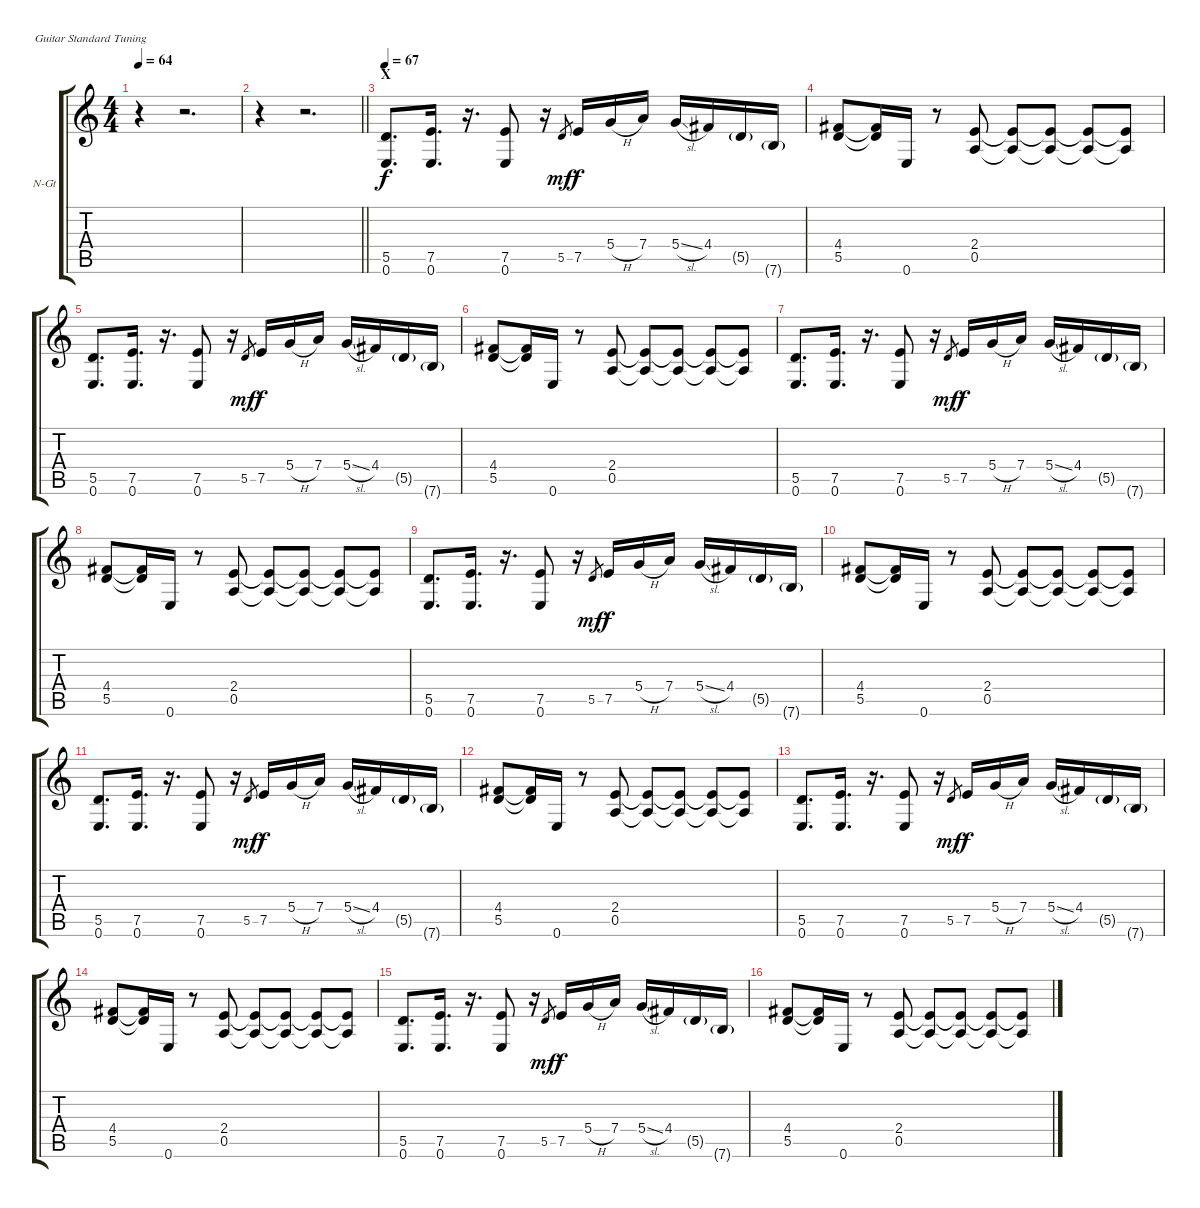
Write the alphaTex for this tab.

\bracketExtendMode groupsimilarinstruments
\firstSystemTrackNameOrientation horizontal
\otherSystemsTrackNameOrientation horizontal
\track ("Mikael Akerfeldt" "N-Gt") {instrument acousticguitarnylon}
\staff {score tabs}
\tuning (E4 B3 G3 D3 A2 E2)
\ts (4 4)
\tempo 64
\clef g2
\ks c
r.4{dy f} r.2{d} |
\barLineRight lightlight
r.4 r.2{d} |
\section ("" "X")
\tempo 67
(5.5 0.6).8{d} (7.5 0.6).16{d} r.16{d} (7.5 0.6).8 r.16 5.5.8{gr dy mf} 7.5.16{dy f} 5.4{h}.16 7.4.16 5.4{sl}.16 4.4.16 5.5{g}.16 7.6{g}.16 |
(4.4 5.5).8 (4.4{t} 5.5{t}).16 0.6.16 r.8 (2.4 0.5).8 (2.4{t} 0.5{t}).8 (2.4{t} 0.5{t}).8 (2.4{t} 0.5{t}).8 (2.4{t} 0.5{t}).8 |
(5.5 0.6).8{d} (7.5 0.6).16{d} r.16{d} (7.5 0.6).8 r.16 5.5.8{gr dy mf} 7.5.16{dy f} 5.4{h}.16 7.4.16 5.4{sl}.16 4.4.16 5.5{g}.16 7.6{g}.16 |
(4.4 5.5).8 (4.4{t} 5.5{t}).16 0.6.16 r.8 (2.4 0.5).8 (2.4{t} 0.5{t}).8 (2.4{t} 0.5{t}).8 (2.4{t} 0.5{t}).8 (2.4{t} 0.5{t}).8 |
(5.5 0.6).8{d} (7.5 0.6).16{d} r.16{d} (7.5 0.6).8 r.16 5.5.8{gr dy mf} 7.5.16{dy f} 5.4{h}.16 7.4.16 5.4{sl}.16 4.4.16 5.5{g}.16 7.6{g}.16 |
(4.4 5.5).8 (4.4{t} 5.5{t}).16 0.6.16 r.8 (2.4 0.5).8 (2.4{t} 0.5{t}).8 (2.4{t} 0.5{t}).8 (2.4{t} 0.5{t}).8 (2.4{t} 0.5{t}).8 |
(5.5 0.6).8{d} (7.5 0.6).16{d} r.16{d} (7.5 0.6).8 r.16 5.5.8{gr dy mf} 7.5.16{dy f} 5.4{h}.16 7.4.16 5.4{sl}.16 4.4.16 5.5{g}.16 7.6{g}.16 |
(4.4 5.5).8 (4.4{t} 5.5{t}).16 0.6.16 r.8 (2.4 0.5).8 (2.4{t} 0.5{t}).8 (2.4{t} 0.5{t}).8 (2.4{t} 0.5{t}).8 (2.4{t} 0.5{t}).8 |
(5.5 0.6).8{d} (7.5 0.6).16{d} r.16{d} (7.5 0.6).8 r.16 5.5.8{gr dy mf} 7.5.16{dy f} 5.4{h}.16 7.4.16 5.4{sl}.16 4.4.16 5.5{g}.16 7.6{g}.16 |
(4.4 5.5).8 (4.4{t} 5.5{t}).16 0.6.16 r.8 (2.4 0.5).8 (2.4{t} 0.5{t}).8 (2.4{t} 0.5{t}).8 (2.4{t} 0.5{t}).8 (2.4{t} 0.5{t}).8 |
(5.5 0.6).8{d} (7.5 0.6).16{d} r.16{d} (7.5 0.6).8 r.16 5.5.8{gr dy mf} 7.5.16{dy f} 5.4{h}.16 7.4.16 5.4{sl}.16 4.4.16 5.5{g}.16 7.6{g}.16 |
(4.4 5.5).8 (4.4{t} 5.5{t}).16 0.6.16 r.8 (2.4 0.5).8 (2.4{t} 0.5{t}).8 (2.4{t} 0.5{t}).8 (2.4{t} 0.5{t}).8 (2.4{t} 0.5{t}).8 |
(5.5 0.6).8{d} (7.5 0.6).16{d} r.16{d} (7.5 0.6).8 r.16 5.5.8{gr dy mf} 7.5.16{dy f} 5.4{h}.16 7.4.16 5.4{sl}.16 4.4.16 5.5{g}.16 7.6{g}.16 |
(4.4 5.5).8 (4.4{t} 5.5{t}).16 0.6.16 r.8 (2.4 0.5).8 (2.4{t} 0.5{t}).8 (2.4{t} 0.5{t}).8 (2.4{t} 0.5{t}).8 (2.4{t} 0.5{t}).8
